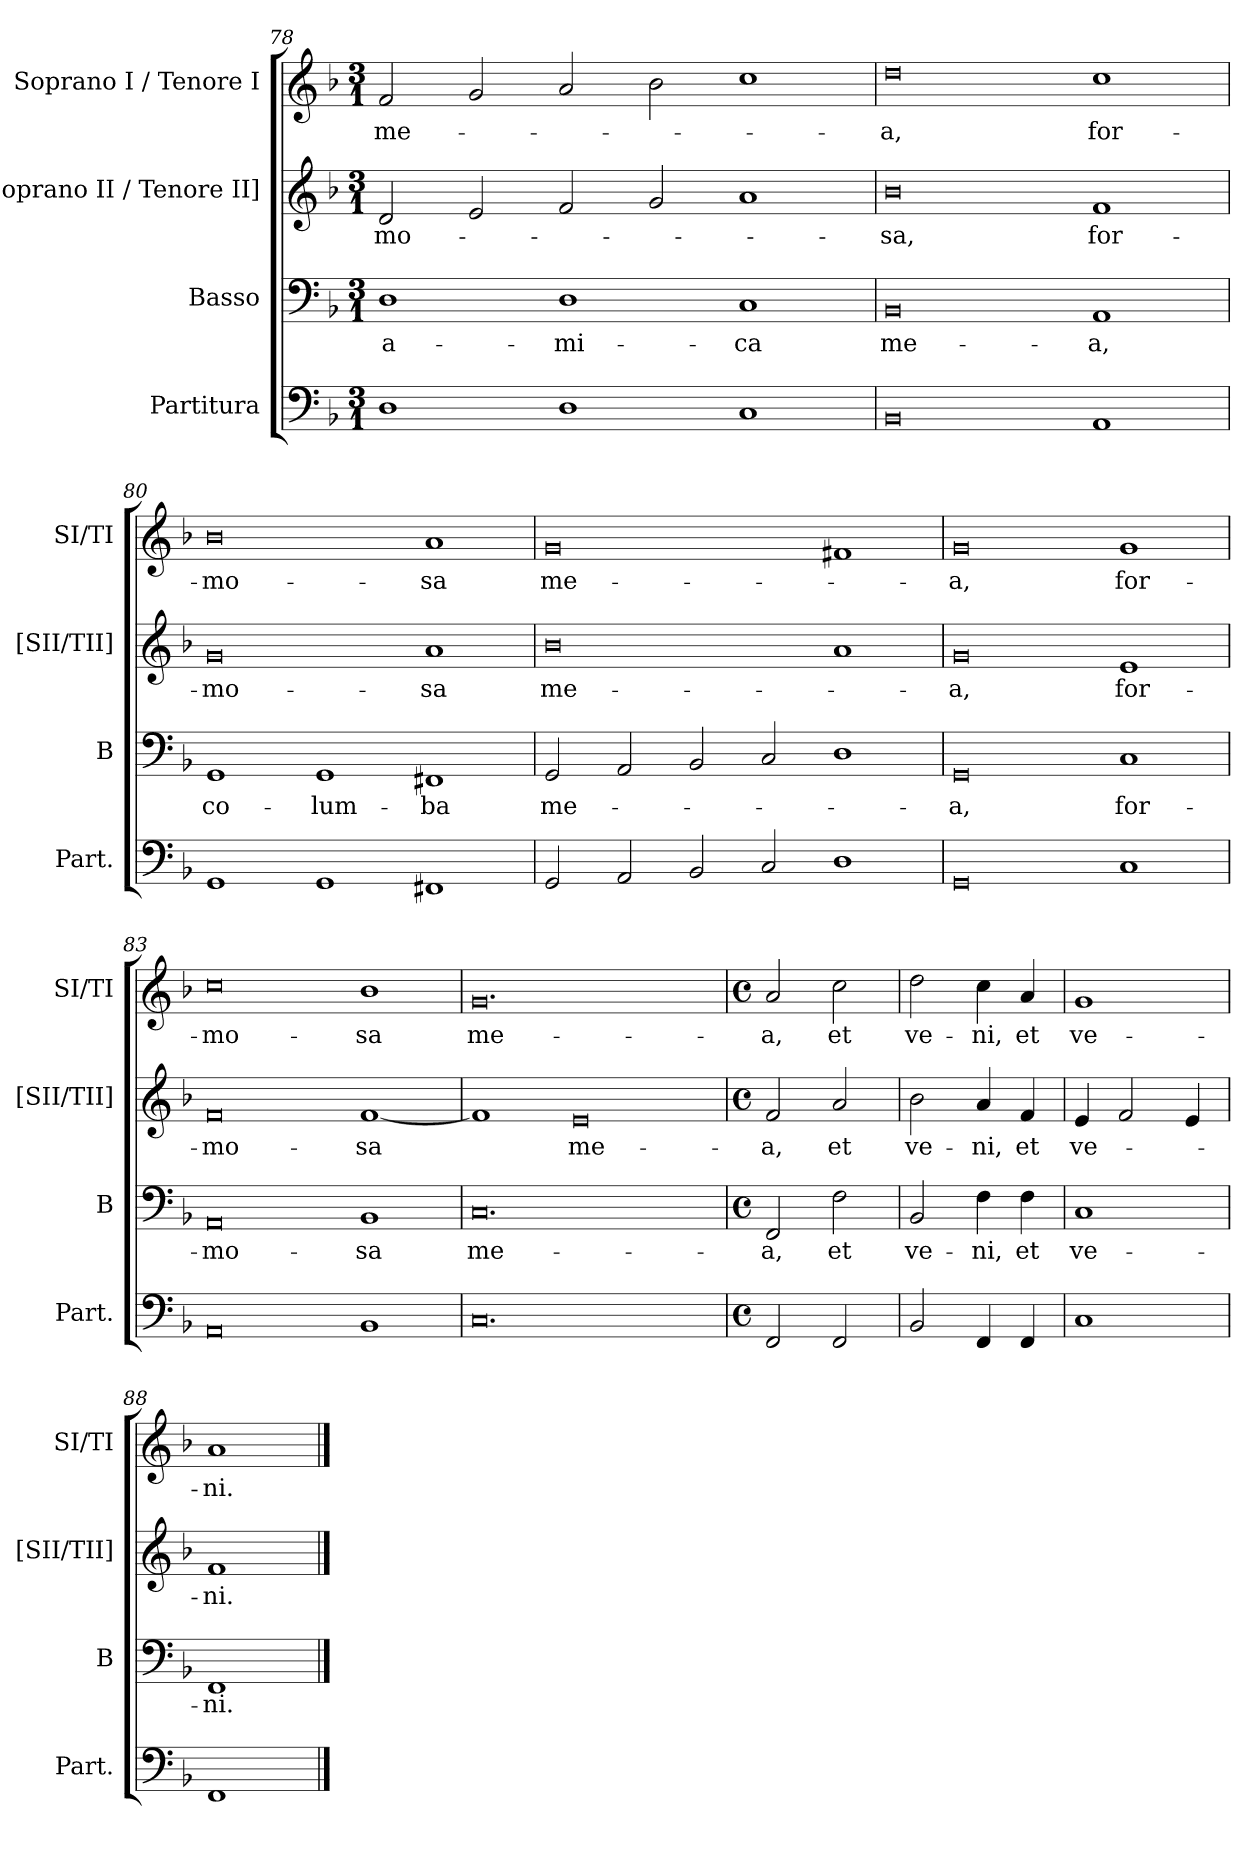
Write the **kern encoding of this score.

**kern	**text	**kern	**text	**kern	**text	**kern	**text
*part4	*part4	*part3	*part3	*part2	*part2	*part1	*part1
*staff4	*staff4	*staff3	*staff3	*staff2	*staff2	*staff1	*staff1
*I"Partitura	*	*I"Basso	*	*I"[Soprano II / Tenore II]	*	*I"Soprano I / Tenore I	*
*I'Part.	*	*I'B	*	*I'[SII/TII]	*	*I'SI/TI	*
*clefF4	*	*clefF4	*	*clefG2	*	*clefG2	*
*k[b-]	*	*k[b-]	*	*k[b-]	*	*k[b-]	*
*F:	*	*F:	*	*F:	*	*F:	*
*M3/1	*	*M3/1	*	*M3/1	*	*M3/1	*
=78	=78	=78	=78	=78	=78	=78	=78
1D	.	1D	a-	2d/	-mo-	2f/	me-
.	.	.	.	2e/	.	2g/	.
1D	.	1D	-mi-	2f/	.	2a/	.
.	.	.	.	2g/	.	2b-\	.
1C	.	1C	-ca	1a	.	1cc	.
=79	=79	=79	=79	=79	=79	=79	=79
0BB-	.	0BB-	me-	0b-	-sa,	0dd	-a,
1AA	.	1AA	-a,	1f	for-	1cc	for-
=80	=80	=80	=80	=80	=80	=80	=80
1GG	.	1GG	co-	0g	-mo-	0b-	-mo-
1GG	.	1GG	-lum-	.	.	.	.
1FF#X	.	1FF#X	-ba	1a	-sa	1a	-sa
=81	=81	=81	=81	=81	=81	=81	=81
2GG/	.	2GG/	me-	0b-	me-	0g	me-
2AA/	.	2AA/	.	.	.	.	.
2BB-/	.	2BB-/	.	.	.	.	.
2C/	.	2C/	.	.	.	.	.
1D	.	1D	.	1a	.	1f#X	.
=82	=82	=82	=82	=82	=82	=82	=82
0GG	.	0GG	-a,	0g	-a,	0g	-a,
1C	.	1C	for-	1e	for-	1g	for-
=83	=83	=83	=83	=83	=83	=83	=83
0AA	.	0AA	-mo-	0f	-mo-	0cc	-mo-
1BB-	.	1BB-	-sa	[1f	-sa	1b-	-sa
=84	=84	=84	=84	=84	=84	=84	=84
0.C	.	0.C	me-	1f]	.	0.g	me-
.	.	.	.	0e	me-	.	.
=85	=85	=85	=85	=85	=85	=85	=85
*M4/4	*	*M4/4	*	*M4/4	*	*M4/4	*
*met(c)	*	*met(c)	*	*met(c)	*	*met(c)	*
*	*	*	*	*	*	*MM120	*
2FF/	.	2FF/	-a,	2f/	-a,	2a/	-a,
2FF/	.	2F\	et	2a/	et	2cc\	et
=86	=86	=86	=86	=86	=86	=86	=86
2BB-/	.	2BB-/	ve-	2b-\	ve-	2dd\	ve-
4FF/	.	4F\	-ni,	4a/	-ni,	4cc\	-ni,
4FF/	.	4F\	et	4f/	et	4a/	et
=87	=87	=87	=87	=87	=87	=87	=87
1C	.	1C	ve-	4e/	ve-	1g	ve-
.	.	.	.	2f/	.	.	.
.	.	.	.	4e/	.	.	.
=88	=88	=88	=88	=88	=88	=88	=88
1FF	.	1FF	-ni.	1f	-ni.	1a	-ni.
==	==	==	==	==	==	==	==
*-	*-	*-	*-	*-	*-	*-	*-
